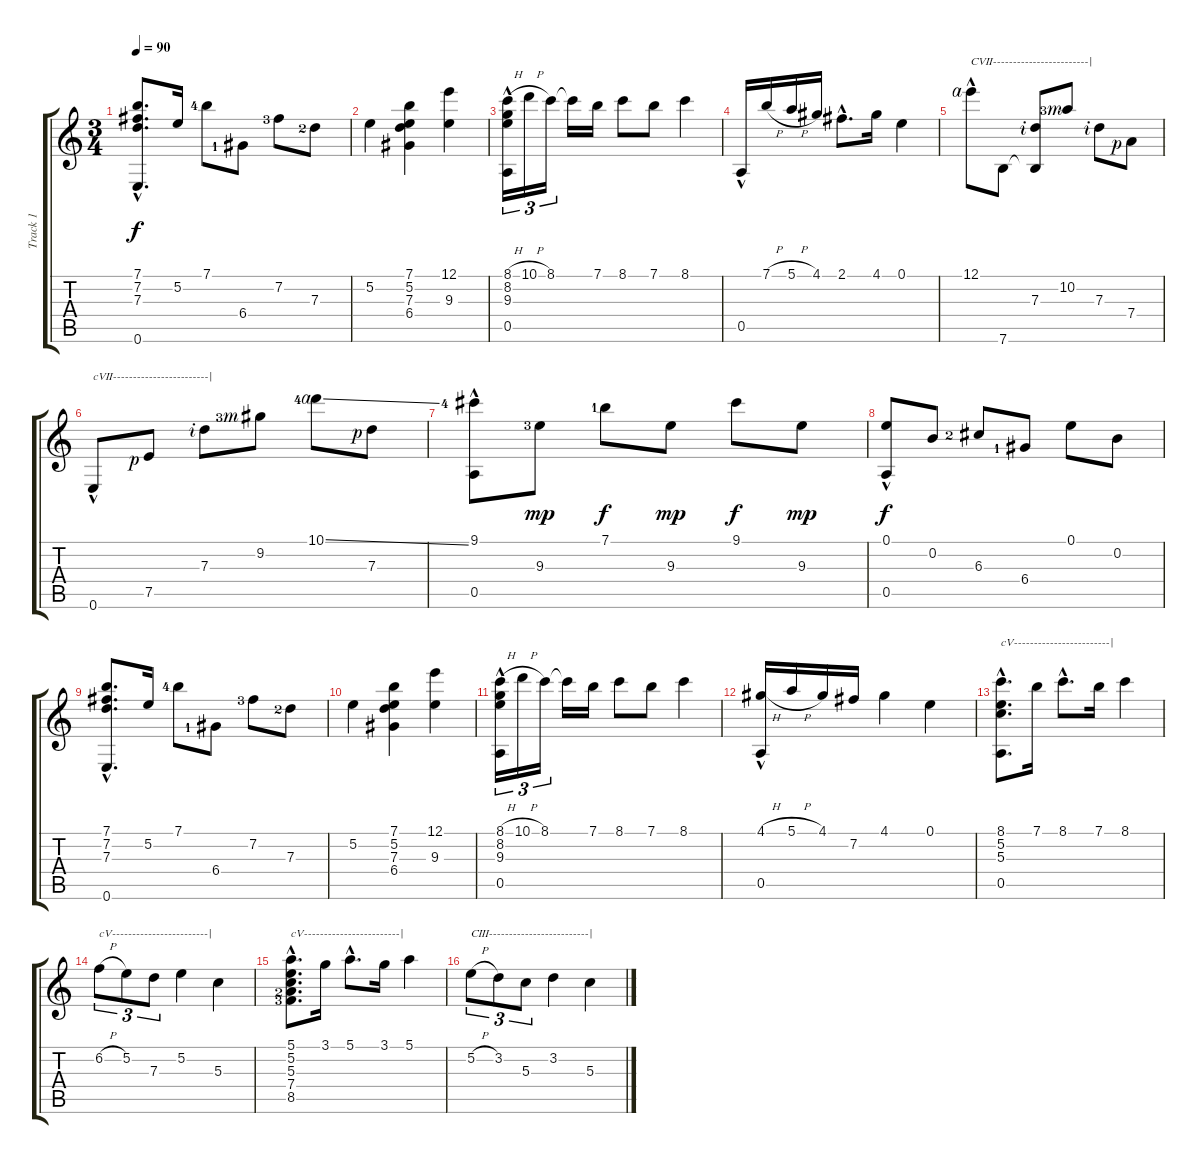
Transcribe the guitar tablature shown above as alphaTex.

\track ("Track 1" "Track 1") {instrument acousticguitarnylon}
\staff {score tabs}
\tuning (E4 B3 G3 D3 A2 E2) {hide}
\ts (3 4)
\tempo 90
\clef g2
\ks c
(7.1{hac} 7.2{hac} 7.3{hac} 0.6{hac}).8{d dy f} 5.2.16 7.1{lf 5}.8 6.4{lf 2}.8 7.2{lf 4}.8 7.3{lf 3}.8 |
5.2.4 (7.1 5.2 7.3 6.4).4 (12.1 9.3).4 |
(8.1{h} 8.2 9.3 0.5{hac}).16{tu (3 2)} 10.1{h}.16{tu (3 2)} 8.1.16{tu (3 2)} 8.1{t}.16 7.1.16 8.1.8 7.1.8 8.1.4 |
0.5{hac}.16 7.1{h}.16 5.1{h}.16 4.1.16 2.1{hac}.8{d} 4.1.16 0.1.4 |
12.1{hac rf 4}.8{txt "CVII------------------------|"} 7.6.8 (7.3{rf 2} 7.6{t}).8 10.2{lf 4 rf 3}.8 7.3{rf 2}.8 7.4{rf 1}.8 |
0.6{hac}.8{txt "cVII------------------------|"} 7.5{rf 1}.8 7.3{rf 2}.8 9.2{lf 4 rf 3}.8 10.1{ss lf 5 rf 4}.8 7.3{rf 1}.8 |
(9.1{lf 5} 0.5{hac}).8 9.3{lf 4}.8{dy mp} 7.1{lf 2}.8{dy f} 9.3.8{dy mp} 9.1.8{dy f} 9.3.8{dy mp} |
(0.1 0.5{hac}).8{dy f} 0.2.8 6.3{lf 3}.8 6.4{lf 2}.8 0.1.8 0.2.8 |
(7.1{hac} 7.2{hac} 7.3{hac} 0.6{hac}).8{d} 5.2.16 7.1{lf 5}.8 6.4{lf 2}.8 7.2{lf 4}.8 7.3{lf 3}.8 |
5.2.4 (7.1 5.2 7.3 6.4).4 (12.1 9.3).4 |
(8.1{h} 8.2 9.3 0.5{hac}).16{tu (3 2)} 10.1{h}.16{tu (3 2)} 8.1.16{tu (3 2)} 8.1{t}.16 7.1.16 8.1.8 7.1.8 8.1.4 |
(4.1{h} 0.5{hac}).16 5.1{h}.16 4.1.16 7.2.16 4.1.4 0.1.4 |
(8.1{hac} 5.2{hac} 5.3{hac} 0.5{hac}).8{d txt "cV------------------------|"} 7.1.16 8.1{hac}.8{d} 7.1.16 8.1.4 |
6.2{h}.8{tu (3 2) txt "cV------------------------|"} 5.2.8{tu (3 2)} 7.3.8{tu (3 2)} 5.2.4 5.3.4 |
(5.1{hac} 5.2{hac} 5.3{hac} 7.4{hac lf 3} 8.5{hac lf 4}).8{d txt "cV------------------------|"} 3.1.16 5.1{hac}.8{d} 3.1.16 5.1.4 |
5.2{h}.8{tu (3 2) txt "CIII-------------------------|"} 3.2.8{tu (3 2)} 5.3.8{tu (3 2)} 3.2.4 5.3.4
